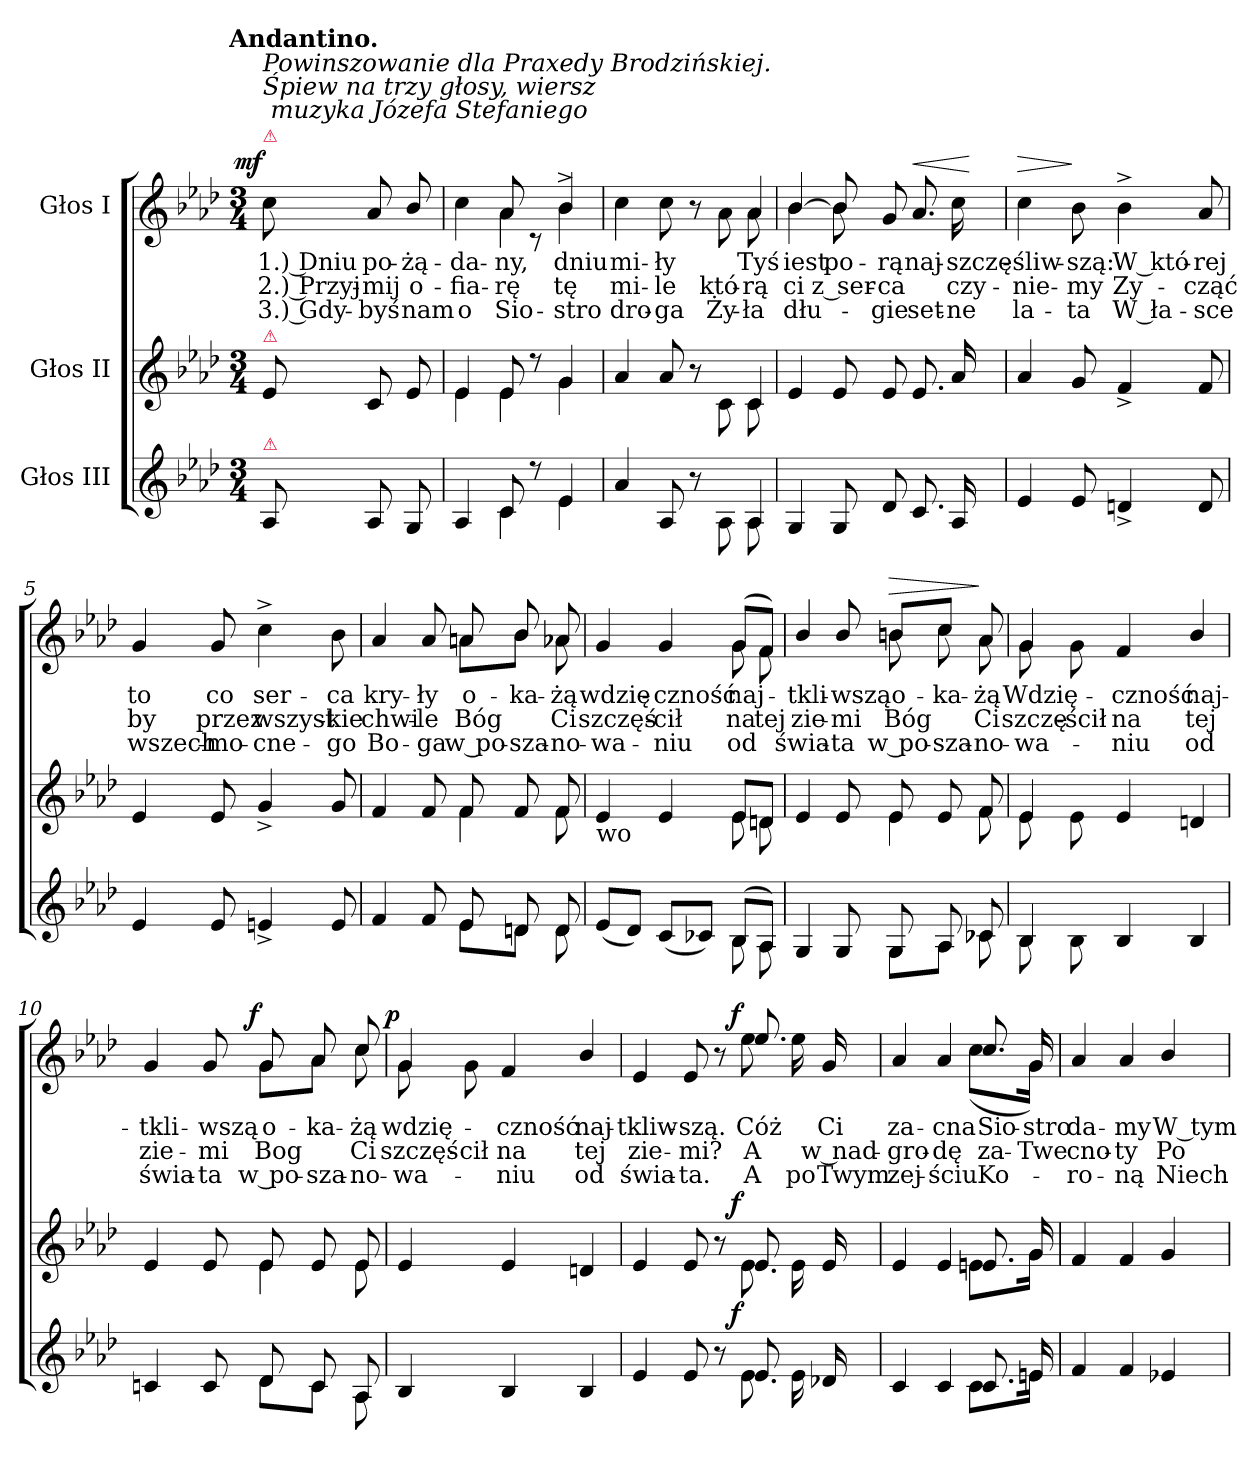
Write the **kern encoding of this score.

**kern	**dynam	**kern	**dynam	**kern	**text	**text	**text	**dynam
*part3	*part3	*part2	*part2	*part1	*part1	*part1	*part1	*part1
*staff3	*staff3	*staff2	*staff2	*staff1	*staff1	*staff1	*staff1	*staff1
*I"Głos III	*	*I"Głos II	*	*I"Głos I	*	*	*	*
*clefG2	*	*clefG2	*	*clefG2	*	*	*	*
*k[b-e-a-d-]	*	*k[b-e-a-d-]	*	*k[b-e-a-d-]	*	*	*	*
!!LO:TX:omd:t=Andantino.
*M3/4	*	*M3/4	*	*M3/4	*	*	*	*
=	=	=	=	=	=	=	=	=
!	!	!	!	!LO:TX:a:color=crimson:t=⚠	!	!	!	!
!	!	!	!	!LO:TX:a:i:t=Powinszowanie dla Praxedy Brodzińskiej. \nŚpiew na trzy głosy, wiersz \n muzyka Józefa Stefaniego	!	!	!	!
!	!	!LO:TX:a:color=crimson:t=⚠	!	!	!	!	!	!
!LO:TX:a:color=crimson:t=⚠	!	!	!	!	!	!	!	!
!	!	!	!	!	!	!	!	!LO:DY:a:rj
8A-/	.	8e-/	.	8cc\	1.) Dniu	2.) Przyj-	3.) Gdy-	mf
8A-/	.	8c/	.	8a-/	po-	-mij	-byś	.
8G/	.	8e-/	.	8b-/	-żą-	o-	nam	.
=1	=1	=1	=1	=1	=1	=1	=1	=1
*^	*	*^	*	*^	*	*	*	*
4A-/	4ryy	.	4e-/	4e-\	.	4cc\	4ryy	-da-	-fia-	o	.
8c/	4c\	.	8e-/	4e-\	.	4a-\	8a-/	-ny,	-rę	Sio-	.
8r	.	.	8r	.	.	.	8r	.	.	.	.
4e-/	4e-\	.	4g/	4g\	.	4b-^\	4b-/	dniu	tę	-stro	.
=2	=2	=2	=2	=2	=2	=2	=2	=2	=2	=2	=2
4a-/	2ryy	.	4a-/	2ryy	.	4cc\	2ryy	mi-	mi-	dro-	.
8A-/	.	.	8a-/	.	.	8cc\	.	-ły	-le	-ga	.
8r	.	.	8r	.	.	8r	.	.	.	.	.
8A-\	8ryy	.	8c\	8ryy	.	8a-\	8ryy	.	któ-	Ży-	.
!	!LO:N:vis=4	!	!	!LO:N:vis=4	!	!	!LO:N:vis=4	!	!	!	!
8A-\	8A-/	.	8c\	8c/	.	8a-\	8a-/	Tyś	-rą	-ła	.
*v	*v	*	*	*	*	*	*	*	*	*	*
*	*	*v	*v	*	*	*	*	*	*	*
=3	=3	=3	=3	=3	=3	=3	=3	=3	=3
4G/	.	4e-/	.	[4b-/	4b-\	iest	ci	dłu-	.
8G/	.	8e-/	.	8b-/]	8b-\	po-	z ser-	.	.
8d-/	.	8e-/	.	8g/	8ryy	-rą	-ca	-gie	.
!	!	!	!	!	!	!	!	!	!LO:HP:a
8.c/	.	8.e-/	.	8.a-/	4ryy	naj-	.	set-	<
16A-/	.	16a-/	.	16cc\	.	-szczę-	czy-	-ne	.
*	*	*	*	*v	*v	*	*	*	*
.	.	.	.	.	.	.	.	[
=4	=4	=4	=4	=4	=4	=4	=4	=4
!	!	!	!	!	!	!	!	!LO:HP:a
4e-/	.	4a-/	.	4cc\	-śliw-	-nie-	la-	>
8e-/	.	8g/	.	8b-\	-szą:	-my	-ta	]
4dn^>/	.	4f^>/	.	4b-^\	W któ-	Zy-	W ła-	.
8d/	.	8f/	.	8a-/	-rej	-cząć	-sce	.
=5	=5	=5	=5	=5	=5	=5	=5	=5
4e-/	.	4e-/	.	4g/	to	by	wszech-	.
8e-/	.	8e-/	.	8g/	co	przez	-mo-	.
4en^>/	.	4g^>/	.	4cc^\	ser-	wszyst-	-cne-	.
8e/	.	8g/	.	8b-\	-ca	-kie	-go	.
=6	=6	=6	=6	=6	=6	=6	=6	=6
*^	*	*^	*	*^	*	*	*	*
4f/	4.ryy	.	4f/	4.ryy	.	4a-/	4.ryy	kry-	chwi-	Bo-	.
8f/	.	.	8f/	.	.	8a-/	.	-ły	-le	-ga	.
8e-/	8e-\L	.	8f/	4f\	.	8an/	8an\L	o-	Bóg	w po-	.
8dn/	8dn\J	.	8f/	.	.	8b-/	8b-\J	-ka-	.	-sza-	.
8d/	8d\	.	8f/	8f\	.	8a-X/	8a-X\	-żą	Ci	-no-	.
=7	=7	=7	=7	=7	=7	=7	=7	=7	=7	=7	=7
!	!	!	!LO:TX:b:t=wo	!	!	!	!	!	!	!	!
(8e-/L	2ryy	.	4e-/	2ryy	.	4g/	2ryy	wdzię-	szczęś-	-wa-	.
8d-/J)	.	.	.	.	.	.	.	.	.	.	.
(8c/L	.	.	4e-/	.	.	4g/	.	-czność	-cił	-niu	.
8c-X/J)	.	.	.	.	.	.	.	.	.	.	.
(<8B-/L	8B-\	.	8e-/L	8e-\	.	(8g/L	8g\	naj-	na	od	.
8A-/J)	8A-\	.	8dn/J	8dn\	.	8f/J)	8f\	.	tej	.	.
=8	=8	=8	=8	=8	=8	=8	=8	=8	=8	=8	=8
4G/	4.ryy	.	4e-/	4.ryy	.	4b-/	4.ryy	-tkli-	zie-	świa-	.
8G/	.	.	8e-/	.	.	8b-/	.	-wszą	-mi	-ta	.
!	!	!	!	!	!	!	!	!	!	!	!LO:HP:a
8G/	8G\L	.	8e-/	4e-\	.	8bn/L	8bn\	o-	Bóg	w po-	>
8A-/	8A-\J	.	8e-/	.	.	8cc/J	8cc\	-ka-	.	-sza-	.
8c-X/	8c-X\	.	8f/	8f\	.	8a-/	8a-\	-żą	Ci	-no-	]
=9	=9	=9	=9	=9	=9	=9	=9	=9	=9	=9	=9
4B-/	8B-\	.	8e-\	4e-/	.	8g\	4g/	Wdzię-	szczę-	-wa-	.
.	8B-\	.	8e-\	.	.	8g\	.	.	-ścił	.	.
4B-/	2ryy	.	4e-/	2ryy	.	4f/	2ryy	-czność	na	-niu	.
4B-/	.	.	4dn/	.	.	4b-/	.	naj-	tej	od	.
=10	=10	=10	=10	=10	=10	=10	=10	=10	=10	=10	=10
4cn/	4.ryy	.	4e-/	4.ryy	.	4g/	4.ryy	-tkli-	zie-	świa-	.
8c/	.	.	8e-/	.	.	8g/	.	-wszą	-mi	-ta	.
!	!	!	!	!	!	!	!	!	!	!	!LO:DY:a:rj
8d-/	8d-\L	.	8e-/	4e-\	.	8g/	8g\L	o-	Bog	w po-	f
8c/	8c\J	.	8e-/	.	.	8a-/	8a-\J	-ka-	.	-sza-	.
8A-/	8A-\	.	8e-/	8e-\	.	8cc/	8cc\	-żą	Ci	-no-	.
=11	=11	=11	=11	=11	=11	=11	=11	=11	=11	=11	=11
!	!	!	!	!	!	!	!	!	!	!	!LO:DY:a:rj
*v	*v	*	*	*	*	*	*	*	*	*	*
*	*	*v	*v	*	*	*	*	*	*	*
4B-/	.	4e-/	.	8g\	4g/	wdzię-	szczęś-	-wa-	p
.	.	.	.	8g\	.	.	-cił	.	.
4B-/	.	4e-/	.	4f/	2ryy	-czność	na	-niu	.
4B-/	.	4dn/	.	4b-/	.	naj-	tej	od	.
=12	=12	=12	=12	=12	=12	=12	=12	=12	=12
*^	*	*^	*	*	*	*	*	*	*
4e-/	2ryy	.	4e-/	2ryy	.	4e-/	2ryy	-tkliw-	zie-	świa-	.
8e-/	.	.	8e-/	.	.	8e-/	.	-szą.	-mi?	-ta.	.
8r	.	.	8r	.	.	8r	.	.	.	.	.
!	!	!LO:DY:a:rj	!	!	!LO:DY:a:rj	!	!	!	!	!	!LO:DY:a:rj
8e-\	8.e-/	f	8e-\	8.e-/	f	8ee-\	8.ee-/	Cóż	A	A	f
16e-\	.	.	16e-\	.	.	16ee-\	.	.	.	po	.
16d-X/	16ryy	.	16e-/	16ryy	.	16g/	16ryy	Ci	w nad-	Twym	.
=13	=13	=13	=13	=13	=13	=13	=13	=13	=13	=13	=13
4c/	2ryy	.	4e-/	2ryy	.	4a-/	2ryy	za-	-gro-	zej-	.
4c/	.	.	4e-/	.	.	4a-/	.	-cna	-dę	-ściu	.
!	!LO:N:vis=8	!	!	!LO:N:vis=8	!	!	!LO:N:vis=8	!	!	!	!
8.c/	8.c\L	.	8.en/	8.en\L	.	8.cc/	(>8.cc\L	Sio-	za-	Ko-	.
16en/	16en\Jk	.	16g/	16g\Jk	.	16g/	16g\Jk)	-stro	-Twe	.	.
*v	*v	*	*	*	*	*v	*v	*	*	*	*
*	*	*v	*v	*	*	*	*	*	*
=14	=14	=14	=14	=14	=14	=14	=14	=14
4f/	.	4f/	.	4a-/	da-	cno-	-ro-	.
4f/	.	4f/	.	4a-/	-my	-ty	-ną	.
4e-X/	.	4g/	.	4b-/	W tym	Po-	Niech	.
=	=	=	=	=	=	=	=	=
*-	*-	*-	*-	*-	*-	*-	*-	*-
